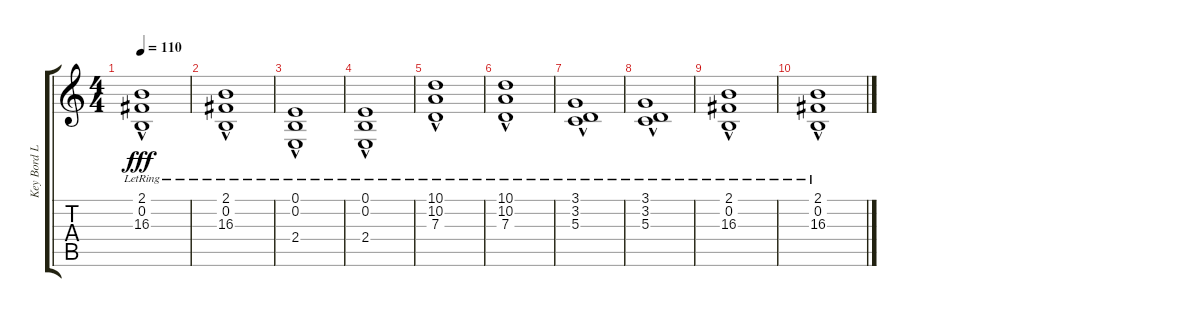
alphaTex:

\track ("Key Bord Lead" "Key Bord L") {instrument lead2sawtooth}
\staff {score tabs}
\tuning (E4 B3 G3 D3 A2 E2) {hide}
\ts (4 4)
\tempo 110
\clef g2
\ks c
(2.1{hac lr} 0.2{hac lr} 16.3{hac lr}).1{dy fff} |
(2.1{hac lr} 0.2{hac lr} 16.3{hac lr}).1 |
(0.1{hac lr} 0.2{hac lr} 2.4{hac lr}).1 |
(0.1{hac lr} 0.2{hac lr} 2.4{hac lr}).1 |
(10.1{hac lr} 10.2{hac lr} 7.3{hac lr}).1 |
(10.1{hac lr} 10.2{hac lr} 7.3{hac lr}).1 |
(3.1{hac lr} 3.2{hac lr} 5.3{hac lr}).1 |
(3.1{hac lr} 3.2{hac lr} 5.3{hac lr}).1 |
(2.1{hac lr} 0.2{hac lr} 16.3{hac lr}).1 |
(2.1{hac lr} 0.2{hac lr} 16.3{hac lr}).1
